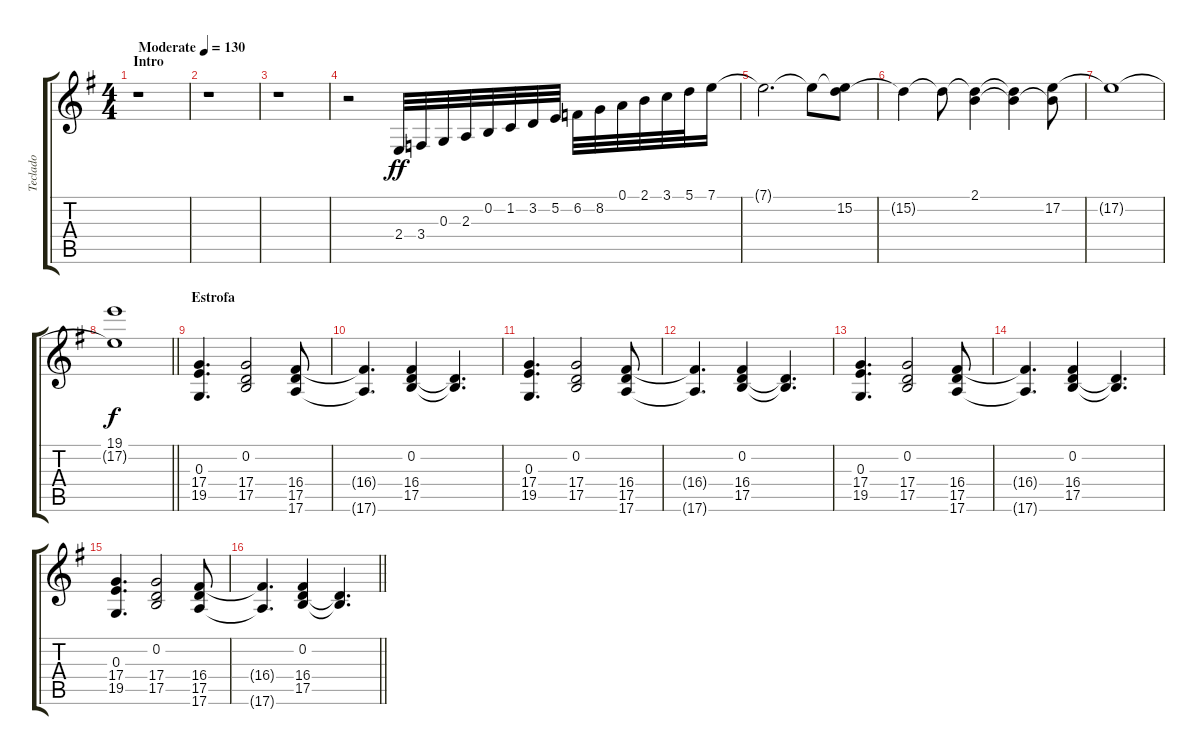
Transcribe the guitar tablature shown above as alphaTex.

\track ("Teclado" "Teclado") {instrument rockorgan}
\staff {score tabs}
\tuning (A4 B3 G3 D3 A2 E2) {hide}
\ts (4 4)
\section ("" "Intro")
\tempo (130 "Moderate")
\clef g2
\ks g
r.1{dy ff instrument rockorgan} |
r.1 |
r.1 |
r.2 2.4.32 3.4.32 0.3.32 2.3.32 0.2.32 1.2.32 3.2.32 5.2.32 6.2.32 8.2.32 0.1.32 2.1.32 3.1.32 5.1.32 7.1.16 |
7.1{t}.2{d} 7.1{t}.8 (7.1{t} 15.2).8 |
15.2{t}.4 15.2{t}.8 (2.1 15.2{t}).4 (2.1{t} 15.2{t}).4 (2.1{t} 17.2).8 |
17.2{t}.1 |
\barLineRight lightlight
(19.1 17.2{t}).1{dy f} |
\section ("" "Estrofa")
(0.3 17.4 19.5).4{d} (0.2 17.4 17.5).2 (16.4 17.5 17.6).8 |
(16.4{t} 17.6{t}).4{d} (0.2 16.4 17.5).4 (0.2{t} 17.5{t}).4{d} |
(0.3 17.4 19.5).4{d} (0.2 17.4 17.5).2 (16.4 17.5 17.6).8 |
(16.4{t} 17.6{t}).4{d} (0.2 16.4 17.5).4 (0.2{t} 17.5{t}).4{d} |
(0.3 17.4 19.5).4{d} (0.2 17.4 17.5).2 (16.4 17.5 17.6).8 |
(16.4{t} 17.6{t}).4{d} (0.2 16.4 17.5).4 (0.2{t} 17.5{t}).4{d} |
(0.3 17.4 19.5).4{d} (0.2 17.4 17.5).2 (16.4 17.5 17.6).8 |
\barLineRight lightlight
(16.4{t} 17.6{t}).4{d} (0.2 16.4 17.5).4 (0.2{t} 17.5{t}).4{d}
